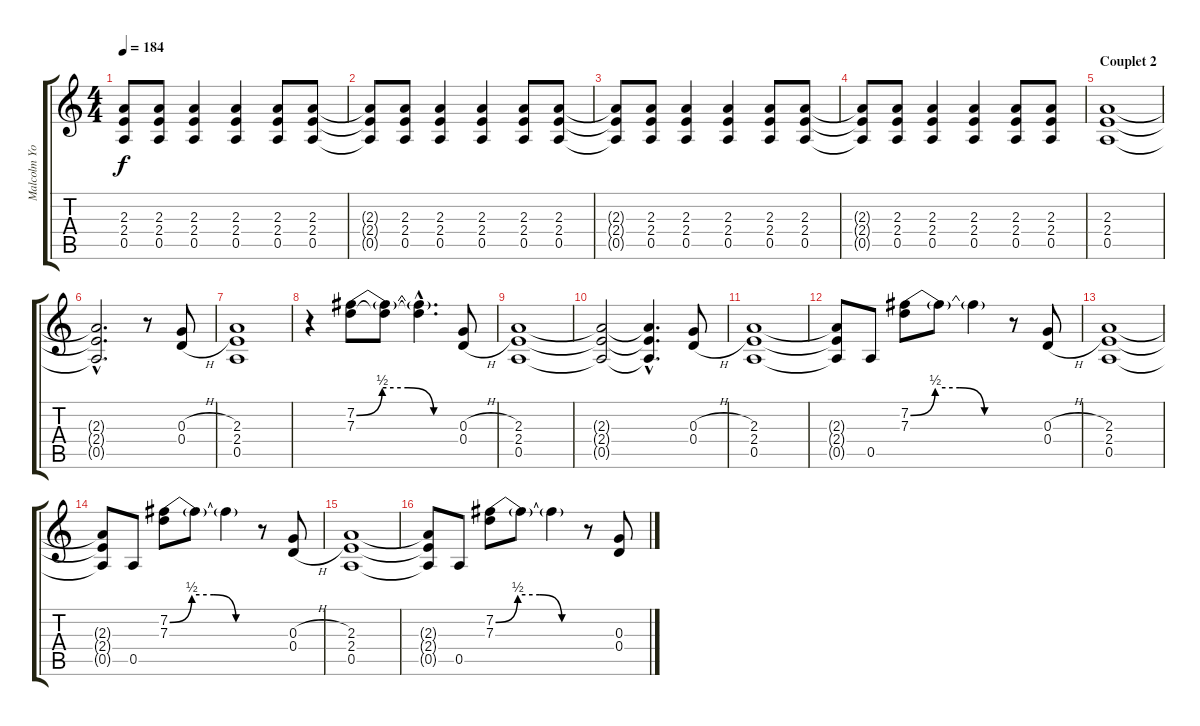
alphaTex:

\track ("Malcolm Young" "Malcolm Yo") {instrument overdrivenguitar}
\staff {score tabs}
\tuning (E4 B3 G3 D3 A2 E2) {hide}
\ts (4 4)
\tempo 184
\clef g2
\ks c
(2.3{t} 2.4{t} 0.5{t}).8{dy f} (2.3 2.4 0.5).8 (2.3 2.4 0.5).4 (2.3 2.4 0.5).4 (2.3 2.4 0.5).8 (2.3 2.4 0.5).8 |
(2.3{t} 2.4{t} 0.5{t}).8 (2.3 2.4 0.5).8 (2.3 2.4 0.5).4 (2.3 2.4 0.5).4 (2.3 2.4 0.5).8 (2.3 2.4 0.5).8 |
(2.3{t} 2.4{t} 0.5{t}).8 (2.3 2.4 0.5).8 (2.3 2.4 0.5).4 (2.3 2.4 0.5).4 (2.3 2.4 0.5).8 (2.3 2.4 0.5).8 |
(2.3{t} 2.4{t} 0.5{t}).8 (2.3 2.4 0.5).8 (2.3 2.4 0.5).4 (2.3 2.4 0.5).4 (2.3 2.4 0.5).8 (2.3 2.4 0.5).8 |
\section ("" "Couplet 2")
(2.3 2.4 0.5).1 |
(2.3{hac t} 2.4{hac t} 0.5{hac t}).2{d} r.8 (0.3{h} 0.4{h}).8 |
(2.3 2.4 0.5).1 |
r.4 (7.2{be (custom 0 0 15 2 30 2 45 0 60 0)} 7.3).8 (7.2{t} 7.3{t}).8 (7.2{hac t} 7.3{hac t}).4{d} (0.3{h} 0.4{h}).8 |
(2.3 2.4 0.5).1 |
(2.3{t} 2.4{t} 0.5{t}).2 (2.3{hac t} 2.4{hac t} 0.5{hac t}).4{d} (0.3{h} 0.4{h}).8 |
(2.3 2.4 0.5).1 |
(2.3{t} 2.4{t} 0.5{t}).8 0.5.8 (7.2{be (custom 0 0 15 2 30 2 45 0 60 0)} 7.3).8 7.2{t}.8 7.2{t}.4 r.8 (0.3{h} 0.4{h}).8 |
(2.3 2.4 0.5).1 |
(2.3{t} 2.4{t} 0.5{t}).8 0.5.8 (7.2{be (custom 0 0 15 2 30 2 45 0 60 0)} 7.3).8 7.2{t}.8 7.2{t}.4 r.8 (0.3{h} 0.4{h}).8 |
(2.3 2.4 0.5).1 |
(2.3{t} 2.4{t} 0.5{t}).8 0.5.8 (7.2{be (custom 0 0 15 2 30 2 45 0 60 0)} 7.3).8 7.2{t}.8 7.2{t}.4 r.8 (0.3{h} 0.4{h}).8
